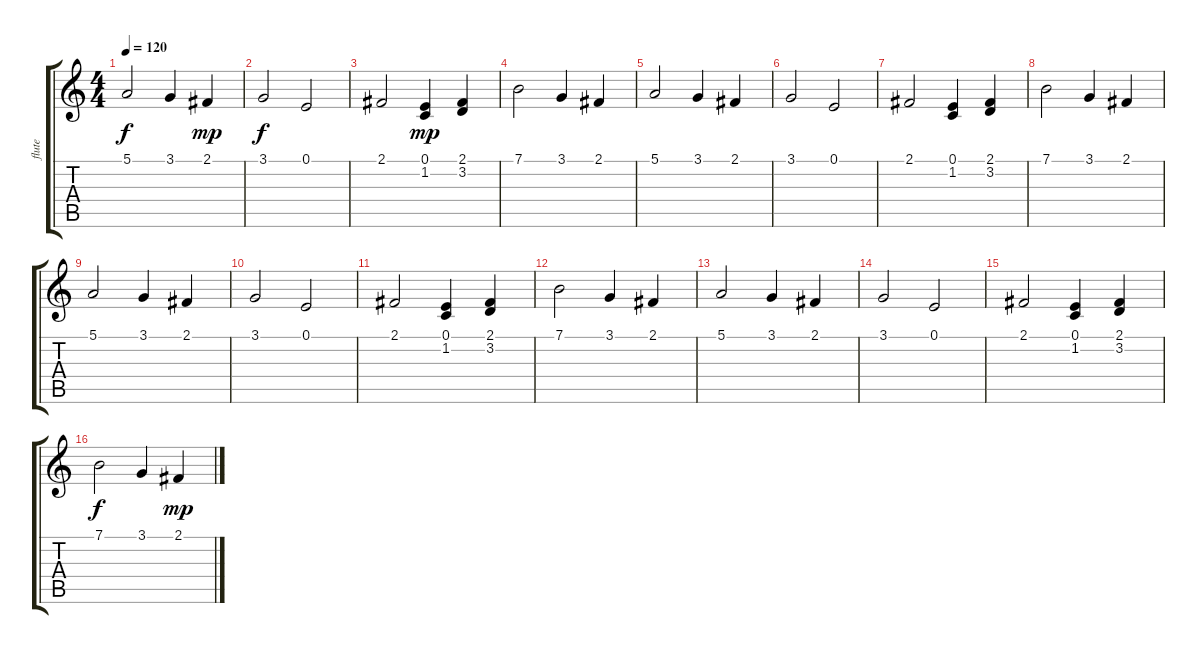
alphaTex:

\track ("flute" "flute") {instrument flute}
\staff {score tabs}
\tuning (E4 B3 G3 D3 A2 E2) {hide}
\ts (4 4)
\tempo 120
\clef g2
\ks c
5.1.2{dy f} 3.1.4 2.1.4{dy mp} |
3.1.2{dy f} 0.1.2 |
2.1.2 (0.1 1.2).4{dy mp} (2.1 3.2).4 |
7.1.2 3.1.4 2.1.4 |
5.1.2 3.1.4 2.1.4 |
3.1.2 0.1.2 |
2.1.2 (0.1 1.2).4 (2.1 3.2).4 |
7.1.2 3.1.4 2.1.4 |
5.1.2 3.1.4 2.1.4 |
3.1.2 0.1.2 |
2.1.2 (0.1 1.2).4 (2.1 3.2).4 |
7.1.2 3.1.4 2.1.4 |
5.1.2 3.1.4 2.1.4 |
3.1.2 0.1.2 |
2.1.2 (0.1 1.2).4 (2.1 3.2).4 |
7.1.2{dy f} 3.1.4 2.1.4{dy mp}
